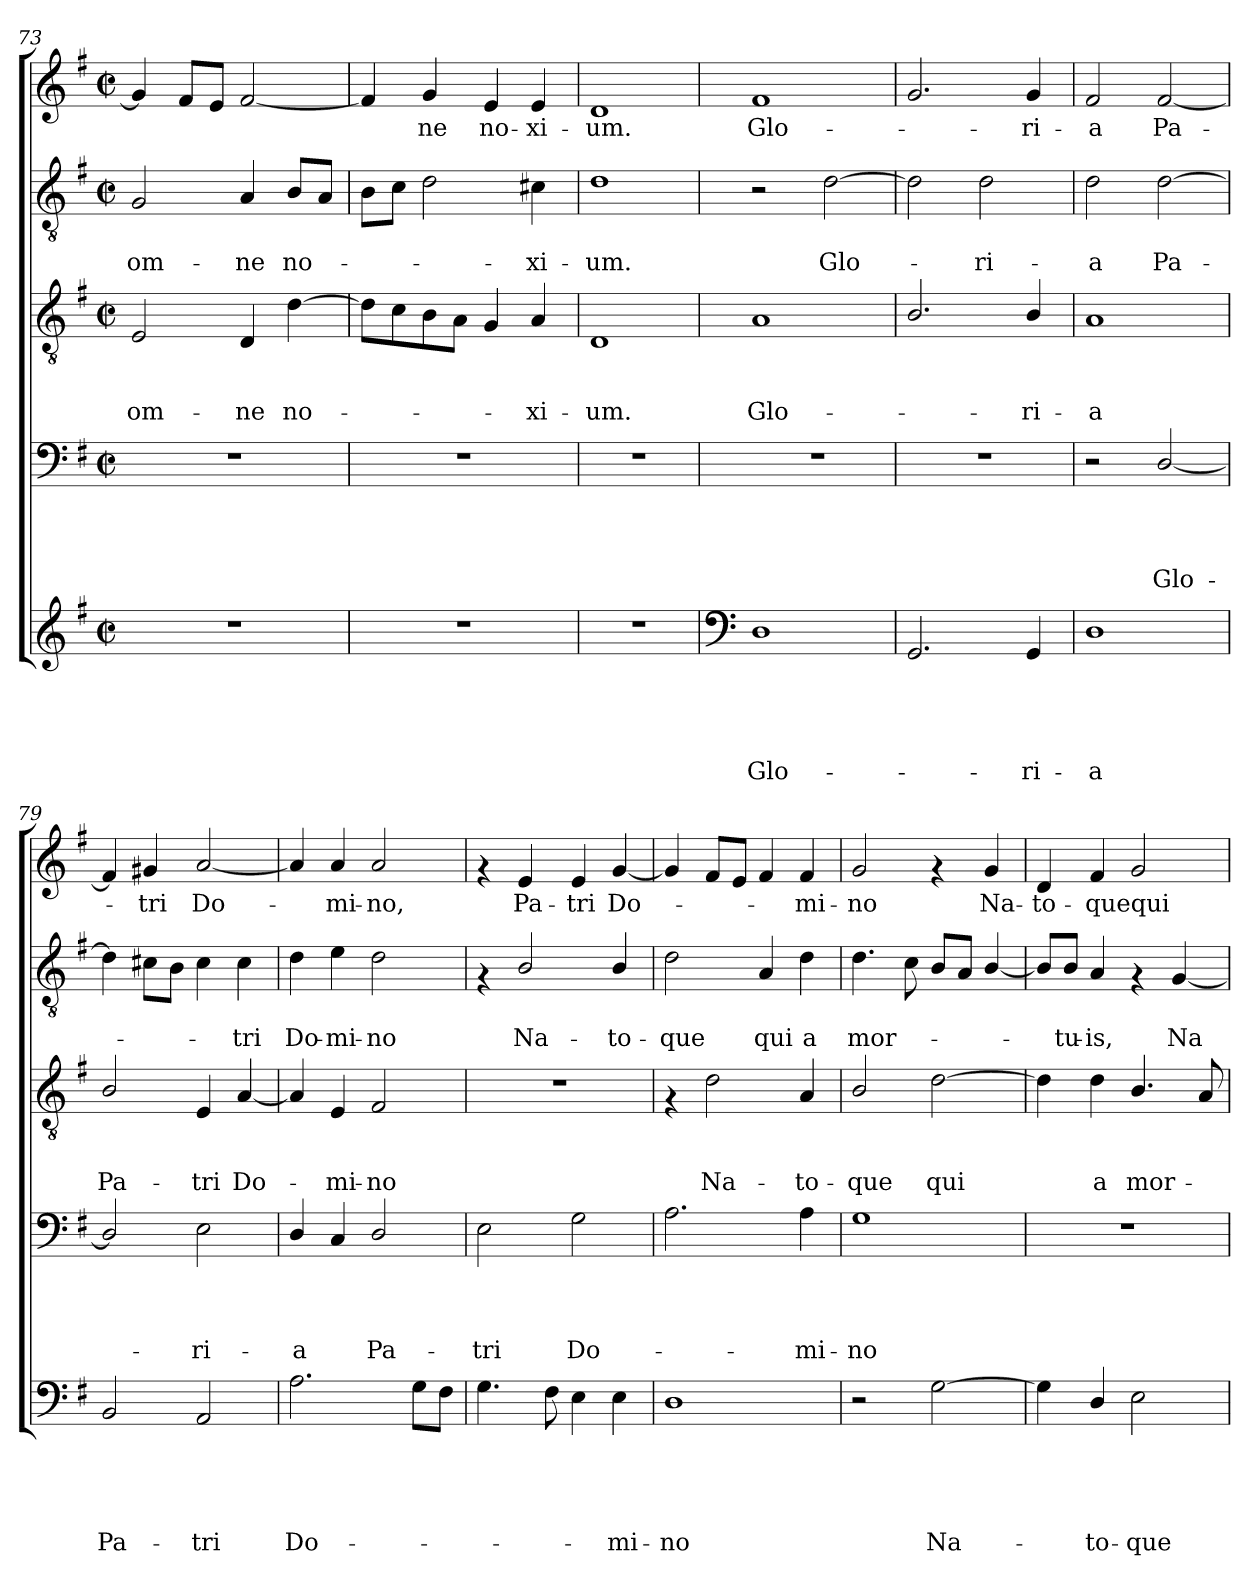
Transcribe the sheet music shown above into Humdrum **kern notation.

**kern	**text	**text	**text	**text	**text	**kern	**text	**text	**text	**text	**kern	**text	**text	**text	**kern	**text	**text	**kern	**text
*part5	*part5	*part5	*part5	*part5	*part5	*part4	*part4	*part4	*part4	*part4	*part3	*part3	*part3	*part3	*part2	*part2	*part2	*part1	*part1
*staff5	*staff5	*staff5	*staff5	*staff5	*staff5	*staff4	*staff4	*staff4	*staff4	*staff4	*staff3	*staff3	*staff3	*staff3	*staff2	*staff2	*staff2	*staff1	*staff1
*clefG2	*	*	*	*	*	*clefF4	*	*	*	*	*clefGv2	*	*	*	*clefGv2	*	*	*clefG2	*
*k[f#]	*	*	*	*	*	*k[f#]	*	*	*	*	*k[f#]	*	*	*	*k[f#]	*	*	*k[f#]	*
*G:	*	*	*	*	*	*G:	*	*	*	*	*G:	*	*	*	*G:	*	*	*G:	*
*M2/2	*	*	*	*	*	*M2/2	*	*	*	*	*M2/2	*	*	*	*M2/2	*	*	*M2/2	*
*met(c|)	*	*	*	*	*	*met(c|)	*	*	*	*	*met(c|)	*	*	*	*met(c|)	*	*	*met(c|)	*
=73	=73	=73	=73	=73	=73	=73	=73	=73	=73	=73	=73	=73	=73	=73	=73	=73	=73	=73	=73
!	!	!	!	!	!	!	!	!	!	!	!	!	!	!LO:LY:b	!	!	!LO:LY:b	!	!
1r	.	.	.	.	.	1r	.	.	.	.	2E/	.	.	om-	2G/	.	om-	4g/]	.
.	.	.	.	.	.	.	.	.	.	.	.	.	.	.	.	.	.	8f#/L	.
.	.	.	.	.	.	.	.	.	.	.	.	.	.	.	.	.	.	8e/J	.
!	!	!	!	!	!	!	!	!	!	!	!	!	!	!LO:LY:b	!	!	!LO:LY:b	!	!
.	.	.	.	.	.	.	.	.	.	.	4D/	.	.	-ne	4A/	.	-ne	[<2f#/	.
!	!	!	!	!	!	!	!	!	!	!	!	!	!	!LO:LY:b	!	!	!LO:LY:b	!	!
.	.	.	.	.	.	.	.	.	.	.	[>4d\	.	.	no-	8B/L	.	no-	.	.
.	.	.	.	.	.	.	.	.	.	.	.	.	.	.	8A/J	.	.	.	.
=74	=74	=74	=74	=74	=74	=74	=74	=74	=74	=74	=74	=74	=74	=74	=74	=74	=74	=74	=74
1r	.	.	.	.	.	1r	.	.	.	.	8d\L]	.	.	.	8B\L	.	.	4f#/]	.
.	.	.	.	.	.	.	.	.	.	.	8c\	.	.	.	8c\J	.	.	.	.
!	!	!	!	!	!	!	!	!	!	!	!	!	!	!	!	!	!	!	!LO:LY:b
.	.	.	.	.	.	.	.	.	.	.	8B\	.	.	.	2d\	.	.	4g/	-ne
.	.	.	.	.	.	.	.	.	.	.	8A\J	.	.	.	.	.	.	.	.
!	!	!	!	!	!	!	!	!	!	!	!	!	!	!	!	!	!	!	!LO:LY:b
.	.	.	.	.	.	.	.	.	.	.	4G/	.	.	.	.	.	.	4e/	no-
!	!	!	!	!	!	!	!	!	!	!	!	!	!	!LO:LY:b	!	!	!LO:LY:b	!	!LO:LY:b
.	.	.	.	.	.	.	.	.	.	.	4A/	.	.	-xi-	4c#X\	.	-xi-	4e/	-xi-
=75	=75	=75	=75	=75	=75	=75	=75	=75	=75	=75	=75	=75	=75	=75	=75	=75	=75	=75	=75
!	!	!	!	!	!	!	!	!	!	!	!	!	!	!LO:LY:b	!	!	!LO:LY:b	!	!LO:LY:b
1r	.	.	.	.	.	1r	.	.	.	.	1D	.	.	-um.	1d	.	-um.	1d	-um.
!!LO:PB:g=z
=76	=76	=76	=76	=76	=76	=76	=76	=76	=76	=76	=76	=76	=76	=76	=76	=76	=76	=76	=76
*clefF4	*	*	*	*	*	*	*	*	*	*	*	*	*	*	*	*	*	*	*
!	!	!	!	!	!LO:LY:b	!	!	!	!	!	!	!	!	!LO:LY:b	!	!	!	!	!LO:LY:b
1D	.	.	.	.	Glo-	1r	.	.	.	.	1A	.	.	Glo-	2r	.	.	1f#	Glo-
!	!	!	!	!	!	!	!	!	!	!	!	!	!	!	!	!	!LO:LY:b	!	!
.	.	.	.	.	.	.	.	.	.	.	.	.	.	.	[>2d\	.	Glo-	.	.
=77	=77	=77	=77	=77	=77	=77	=77	=77	=77	=77	=77	=77	=77	=77	=77	=77	=77	=77	=77
2.GG/	.	.	.	.	.	1r	.	.	.	.	2.B/	.	.	.	2d\]	.	.	2.g/	.
!	!	!	!	!	!	!	!	!	!	!	!	!	!	!	!	!	!LO:LY:b	!	!
.	.	.	.	.	.	.	.	.	.	.	.	.	.	.	2d\	.	-ri-	.	.
!	!	!	!	!	!LO:LY:b	!	!	!	!	!	!	!	!	!LO:LY:b	!	!	!	!	!LO:LY:b
4GG/	.	.	.	.	-ri-	.	.	.	.	.	4B/	.	.	-ri-	.	.	.	4g/	-ri-
=78	=78	=78	=78	=78	=78	=78	=78	=78	=78	=78	=78	=78	=78	=78	=78	=78	=78	=78	=78
!	!	!	!	!	!LO:LY:b	!	!	!	!	!	!	!	!	!LO:LY:b	!	!	!LO:LY:b	!	!LO:LY:b
1D	.	.	.	.	-a	2r	.	.	.	.	1A	.	.	-a	2d\	.	-a	2f#/	-a
!	!	!	!	!	!	!	!	!	!	!LO:LY:b	!	!	!	!	!	!	!LO:LY:b	!	!LO:LY:b
.	.	.	.	.	.	[<2D/	.	.	.	Glo-	.	.	.	.	[>2d\	.	Pa-	[<2f#/	Pa-
=79	=79	=79	=79	=79	=79	=79	=79	=79	=79	=79	=79	=79	=79	=79	=79	=79	=79	=79	=79
!	!	!	!	!	!LO:LY:b	!	!	!	!	!	!	!	!	!LO:LY:b	!	!	!	!	!
2BB/	.	.	.	.	Pa-	2D/]	.	.	.	.	2B/	.	.	Pa-	4d\]	.	.	4f#/]	.
!	!	!	!	!	!	!	!	!	!	!	!	!	!	!	!	!	!	!	!LO:LY:b
.	.	.	.	.	.	.	.	.	.	.	.	.	.	.	8c#X\L	.	.	4g#X/	-tri
.	.	.	.	.	.	.	.	.	.	.	.	.	.	.	8B\J	.	.	.	.
!	!	!	!	!	!LO:LY:b	!	!	!	!	!LO:LY:b	!	!	!	!LO:LY:b	!	!	!	!	!LO:LY:b
2AA/	.	.	.	.	-tri	2E\	.	.	.	-ri-	4E/	.	.	-tri	4c#\	.	.	[<2a/	Do-
!	!	!	!	!	!	!	!	!	!	!	!	!	!	!LO:LY:b	!	!	!LO:LY:b	!	!
.	.	.	.	.	.	.	.	.	.	.	[<4A/	.	.	Do-	4c#\	.	-tri	.	.
=80	=80	=80	=80	=80	=80	=80	=80	=80	=80	=80	=80	=80	=80	=80	=80	=80	=80	=80	=80
!	!	!	!	!	!LO:LY:b	!	!	!	!	!LO:LY:b	!	!	!	!	!	!	!LO:LY:b	!	!
2.A\	.	.	.	.	Do-	4D/	.	.	.	-a	4A/]	.	.	.	4d\	.	Do-	4a/]	.
!	!	!	!	!	!	!	!	!	!	!	!	!	!	!LO:LY:b	!	!	!LO:LY:b	!	!LO:LY:b
.	.	.	.	.	.	4C/	.	.	.	.	4E/	.	.	-mi-	4e\	.	-mi-	4a/	-mi-
!	!	!	!	!	!	!	!	!	!	!LO:LY:b	!	!	!	!LO:LY:b	!	!	!LO:LY:b	!	!LO:LY:b
.	.	.	.	.	.	2D/	.	.	.	Pa-	2F#/	.	.	-no	2d\	.	-no	2a/	-no,
8G\L	.	.	.	.	.	.	.	.	.	.	.	.	.	.	.	.	.	.	.
8F#\J	.	.	.	.	.	.	.	.	.	.	.	.	.	.	.	.	.	.	.
=81	=81	=81	=81	=81	=81	=81	=81	=81	=81	=81	=81	=81	=81	=81	=81	=81	=81	=81	=81
!	!	!	!	!	!	!	!	!	!	!LO:LY:b	!	!	!	!	!	!	!	!	!
4.G\	.	.	.	.	.	2E\	.	.	.	-tri	1r	.	.	.	4rF	.	.	4rf	.
!	!	!	!	!	!	!	!	!	!	!	!	!	!	!	!	!	!LO:LY:b	!	!LO:LY:b
.	.	.	.	.	.	.	.	.	.	.	.	.	.	.	2B/	.	Na-	4e/	Pa-
8F#\	.	.	.	.	.	.	.	.	.	.	.	.	.	.	.	.	.	.	.
!	!	!	!	!	!	!	!	!	!	!LO:LY:b	!	!	!	!	!	!	!	!	!LO:LY:b
4E\	.	.	.	.	.	2G\	.	.	.	Do-	.	.	.	.	.	.	.	4e/	-tri
!	!	!	!	!	!LO:LY:b	!	!	!	!	!	!	!	!	!	!	!	!LO:LY:b	!	!LO:LY:b
4E\	.	.	.	.	-mi-	.	.	.	.	.	.	.	.	.	4B/	.	-to-	[<4g/	Do-
=82	=82	=82	=82	=82	=82	=82	=82	=82	=82	=82	=82	=82	=82	=82	=82	=82	=82	=82	=82
!	!	!	!	!	!LO:LY:b	!	!	!	!	!	!	!	!	!	!	!	!LO:LY:b	!	!
1D	.	.	.	.	-no	2.A\	.	.	.	.	4rF	.	.	.	2d\	.	-que	4g/]	.
!	!	!	!	!	!	!	!	!	!	!	!	!	!	!LO:LY:b	!	!	!	!	!
.	.	.	.	.	.	.	.	.	.	.	2d\	.	.	Na-	.	.	.	8f#/L	.
.	.	.	.	.	.	.	.	.	.	.	.	.	.	.	.	.	.	8e/J	.
!	!	!	!	!	!	!	!	!	!	!	!	!	!	!	!	!	!LO:LY:b	!	!
.	.	.	.	.	.	.	.	.	.	.	.	.	.	.	4A/	.	qui	4f#/	.
!	!	!	!	!	!	!	!	!	!	!LO:LY:b	!	!	!	!LO:LY:b	!	!	!LO:LY:b	!	!LO:LY:b
.	.	.	.	.	.	4A\	.	.	.	-mi-	4A/	.	.	-to-	4d\	.	a	4f#/	-mi-
!!LO:PB:g=z
=83	=83	=83	=83	=83	=83	=83	=83	=83	=83	=83	=83	=83	=83	=83	=83	=83	=83	=83	=83
!	!	!	!	!	!	!	!	!	!	!LO:LY:b	!	!	!	!LO:LY:b	!	!	!LO:LY:b	!	!LO:LY:b
2r	.	.	.	.	.	1G	.	.	.	-no	2B/	.	.	-que	4.d\	.	mor-	2g/	-no
.	.	.	.	.	.	.	.	.	.	.	.	.	.	.	8c\	.	.	.	.
!	!	!	!	!	!LO:LY:b	!	!	!	!	!	!	!	!	!LO:LY:b	!	!	!	!	!
[>2G\	.	.	.	.	Na-	.	.	.	.	.	[>2d\	.	.	qui	8B/L	.	.	4rf	.
.	.	.	.	.	.	.	.	.	.	.	.	.	.	.	8A/J	.	.	.	.
!	!	!	!	!	!	!	!	!	!	!	!	!	!	!	!	!	!	!	!LO:LY:b
.	.	.	.	.	.	.	.	.	.	.	.	.	.	.	[<4B/	.	.	4g/	Na-
=84	=84	=84	=84	=84	=84	=84	=84	=84	=84	=84	=84	=84	=84	=84	=84	=84	=84	=84	=84
!	!	!	!	!	!	!	!	!	!	!	!	!	!	!	!	!	!	!	!LO:LY:b
4G\]	.	.	.	.	.	1r	.	.	.	.	4d\]	.	.	.	8B/L]	.	.	4d/	-to-
!	!	!	!	!	!	!	!	!	!	!	!	!	!	!	!	!	!LO:LY:b	!	!
.	.	.	.	.	.	.	.	.	.	.	.	.	.	.	8B/J	.	-tu-	.	.
!	!	!	!	!	!LO:LY:b	!	!	!	!	!	!	!	!	!LO:LY:b	!	!	!LO:LY:b	!	!LO:LY:b
4D/	.	.	.	.	-to-	.	.	.	.	.	4d\	.	.	a	4A/	.	-is,	4f#/	-quequi
!	!	!	!	!	!LO:LY:b	!	!	!	!	!	!	!	!	!LO:LY:b	!	!	!	!	!
2E\	.	.	.	.	-que	.	.	.	.	.	4.B/	.	.	mor-	4rF	.	.	2g/	.
!	!	!	!	!	!	!	!	!	!	!	!	!	!	!	!	!	!LO:LY:b	!	!
.	.	.	.	.	.	.	.	.	.	.	.	.	.	.	[<4G/	.	Na-	.	.
.	.	.	.	.	.	.	.	.	.	.	8A/	.	.	.	.	.	.	.	.
=	=	=	=	=	=	=	=	=	=	=	=	=	=	=	=	=	=	=	=
*-	*-	*-	*-	*-	*-	*-	*-	*-	*-	*-	*-	*-	*-	*-	*-	*-	*-	*-	*-
